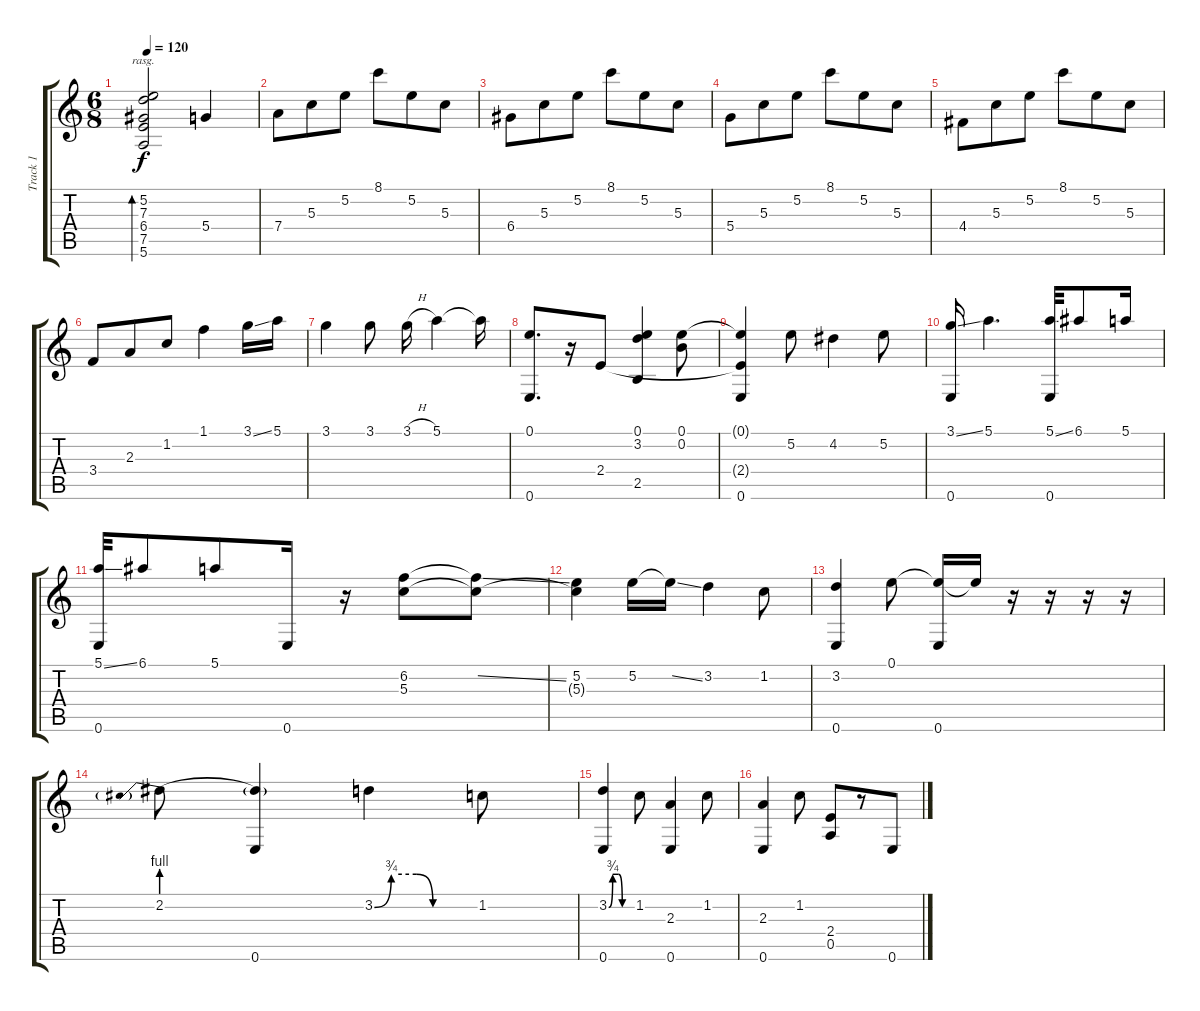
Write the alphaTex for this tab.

\track ("Track 1" "Track 1") {instrument acousticguitarsteel}
\staff {score tabs}
\tuning (E4 B3 G3 D3 A2 E2) {hide}
\ts (6 8)
\tempo 120
\clef g2
\ks c
(5.2 7.3 6.4 7.5 5.6).2{bd 480 rasg ii dy f} 5.4.4 |
7.4.8 5.3.8 5.2.8 8.1.8 5.2.8 5.3.8 |
6.4.8 5.3.8 5.2.8 8.1.8 5.2.8 5.3.8 |
5.4.8 5.3.8 5.2.8 8.1.8 5.2.8 5.3.8 |
4.4.8 5.3.8 5.2.8 8.1.8 5.2.8 5.3.8 |
3.4.8 2.3.8 1.2.8 1.1.4 3.1{ss}.16 5.1.16 |
3.1.4 3.1.8 3.1{h}.16 5.1.4 5.1{t}.16 |
(0.1 0.6).8{d} r.16 2.4.8 (0.1 3.2 2.5).4 (0.1 0.2).8 |
(0.1{t} 2.4{t} 0.6).4 5.2.8 4.2.4 5.2.8 |
(3.1{ss} 0.6).16 5.1.4{d} (5.1{ss} 0.6).32 6.1.8 5.1.16 |
(5.1{ss} 0.6).32 6.1.8 5.1.8 0.6.16 r.16 (6.2 5.3).8 (6.2{ss t} 5.3{t}).8 |
(5.2 5.3{t}).4 5.2.16 5.2{ss t}.16 3.2.4 1.2.8 |
(3.2 0.6).4 0.1.8 (0.1{t} 0.6).16 0.1{t}.16 r.16 r.16 r.16 r.16 |
2.2{be (prebend 0 4 60 4)}.8 (2.2{t} 0.6).4 3.2{be (custom 0 0 10 3 25 3 35 0 60 0)}.4 1.2.8 |
(3.2{be (custom 0 0 10 3 25 3 35 0 60 0)} 0.6).4 1.2.8 (2.3 0.6).4 1.2.8 |
(2.3 0.6).4 1.2.8 (2.4 0.5).8 r.8 0.6.8
